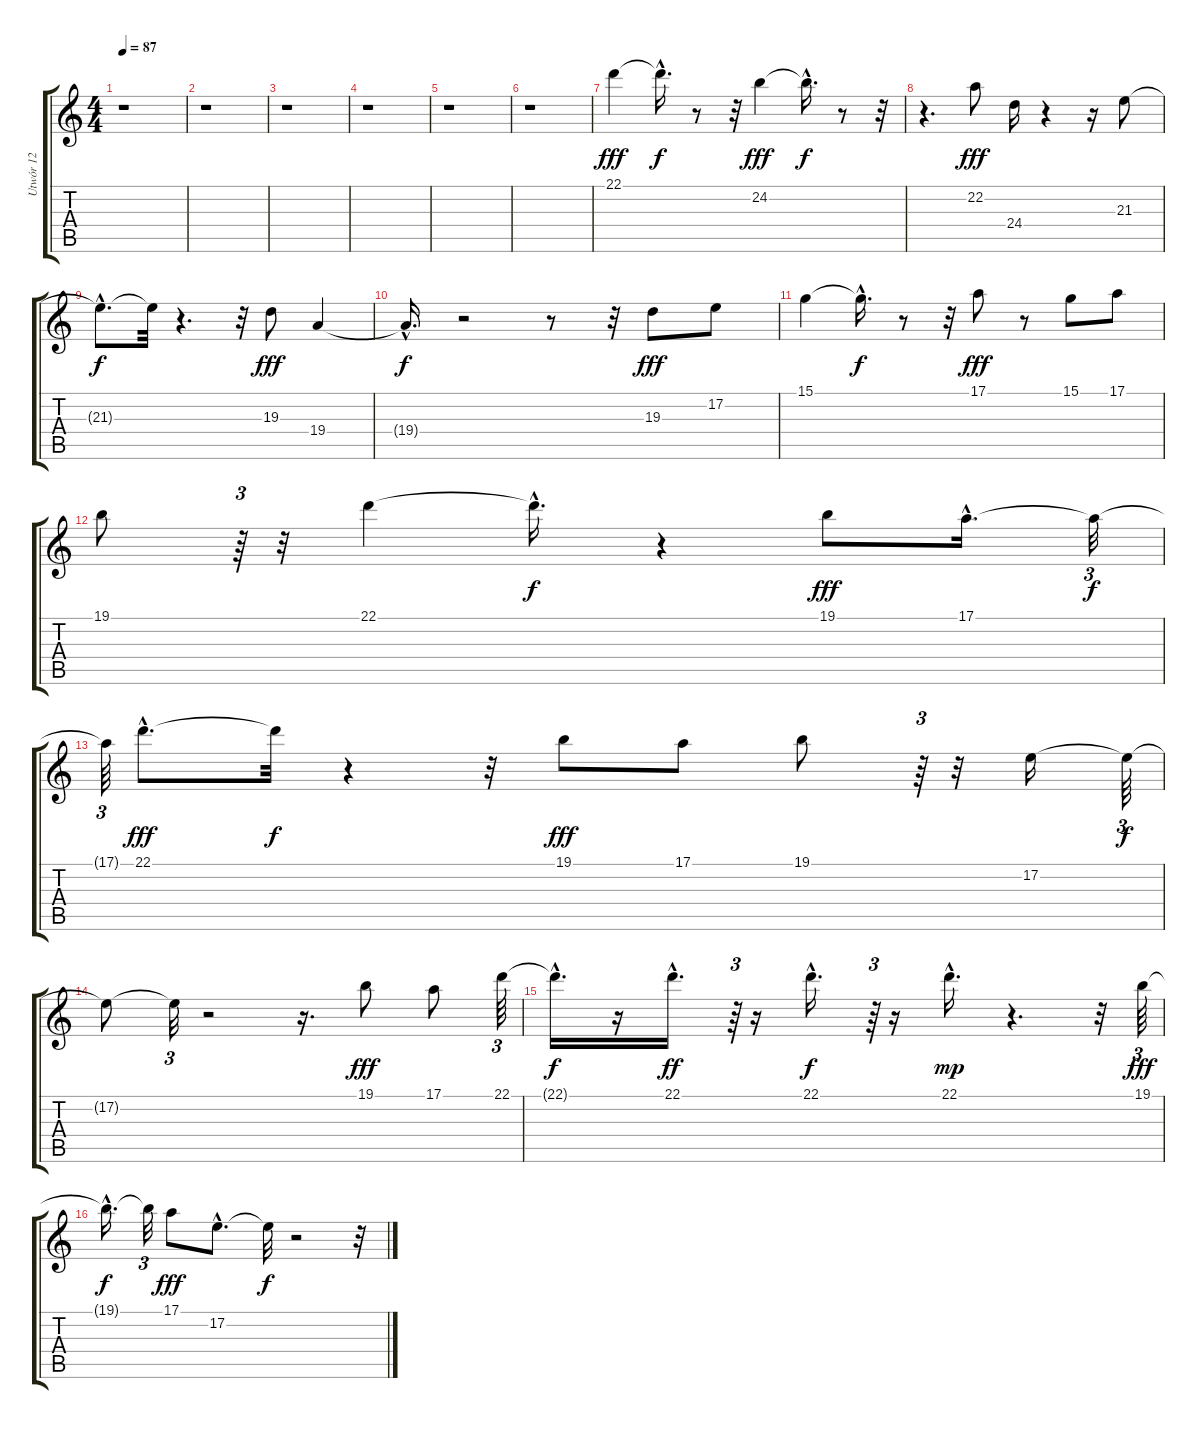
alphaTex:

\track ("Utwór 12" "Utwór 12") {instrument stringensemble1}
\staff {score tabs}
\tuning (E4 B3 G3 D3 A2 E2) {hide}
\ts (4 4)
\tempo 87
\clef g2
\ks c
r.1{dy f} |
r.1 |
r.1 |
r.1 |
r.1 |
r.1 |
22.1.4{dy fff volume 10} 22.1{hac t}.16{d dy f} r.8 r.32 24.2.4{dy fff volume 9} 24.2{hac t}.16{d dy f} r.8 r.32 |
r.4{d} 22.2.8{dy fff volume 8} 24.4.16{volume 8} r.4 r.16 21.3.8{volume 8} |
21.3{hac t}.8{d dy f} 21.3{t}.32 r.4{d} r.32 19.3.8{dy fff volume 6} 19.4.4{volume 6} |
19.4{hac t}.16{d dy f} r.2 r.8 r.32 19.3.8{dy fff volume 5} 17.2.8{volume 5} |
15.1.4{volume 5} 15.1{hac t}.16{d dy f} r.8 r.32 17.1.8{dy fff volume 4} r.8 15.1.8{volume 4} 17.1.8{volume 4} |
19.1.8{volume 4} r.64{tu (3 2)} r.32 22.1.4{volume 4} 22.1{hac t}.16{d dy f} r.4 19.1.8{dy fff volume 4} 17.1{hac}.16{d volume 3} 17.1{t}.32{tu (3 2) dy f} |
17.1{t}.64{tu (3 2)} 22.1{hac}.8{d dy fff volume 3} 22.1{t}.32{dy f} r.4 r.32 19.1.8{dy fff volume 3} 17.1.8{volume 3} 19.1.8{volume 2} r.64{tu (3 2)} r.32 17.2.16{volume 2} 17.2{t}.64{tu (3 2) dy f} |
17.2{t}.8 17.2{t}.32{tu (3 2)} r.2 r.16{d} 19.1.8{dy fff volume 1} 17.1.8{volume 1} 22.1.64{tu (3 2) volume 1} |
22.1{hac t}.16{d dy f} r.16 22.1{hac}.16{d dy ff volume 1} r.64{tu (3 2)} r.16 22.1{hac}.16{d dy f volume 0} r.64{tu (3 2)} r.16 22.1{hac}.16{d dy mp volume 0} r.4{d} r.32 19.1.64{tu (3 2) dy fff volume 0} |
19.1{hac t}.16{d dy f} 19.1{t}.32{tu (3 2)} 17.1.8{dy fff} 17.2{hac}.8{d} 17.2{t}.32{dy f} r.2 r.32
